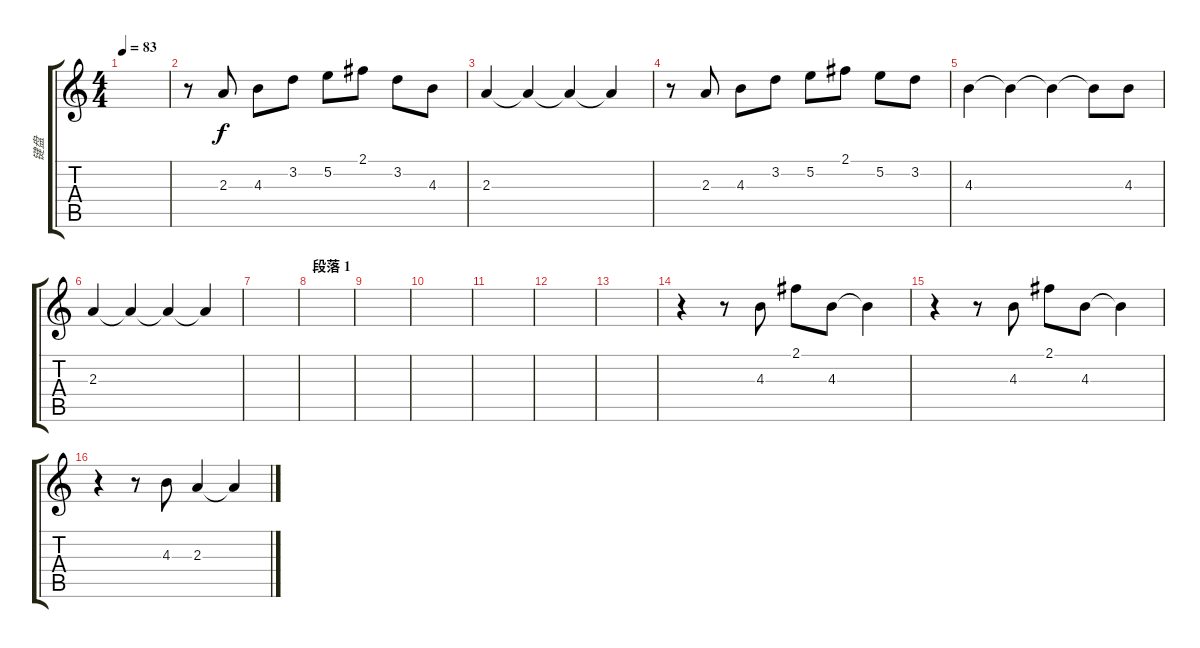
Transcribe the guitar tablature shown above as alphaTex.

\track ("键盘" "键盘") {instrument acousticguitarnylon}
\staff {score tabs}
\tuning (E4 B3 G3 D3 A2 E2) {hide}
\ts (4 4)
\tempo 83
\clef g2
\ks c
|
r.8 2.3.8 4.3.8 3.2.8 5.2.8 2.1.8 3.2.8 4.3.8 |
2.3.4 2.3{t}.4 2.3{t}.4 2.3{t}.4 |
r.8 2.3.8 4.3.8 3.2.8 5.2.8 2.1.8 5.2.8 3.2.8 |
4.3.4 4.3{t}.4 4.3{t}.4 4.3{t}.8 4.3.8 |
2.3.4 2.3{t}.4 2.3{t}.4 2.3{t}.4 |
|
\section ("" "段落 1")
|
|
|
|
|
|
r.4 r.8 4.3.8 2.1.8 4.3.8 4.3{t}.4 |
r.4 r.8 4.3.8 2.1.8 4.3.8 4.3{t}.4 |
r.4 r.8 4.3.8 2.3.4 2.3{t}.4
